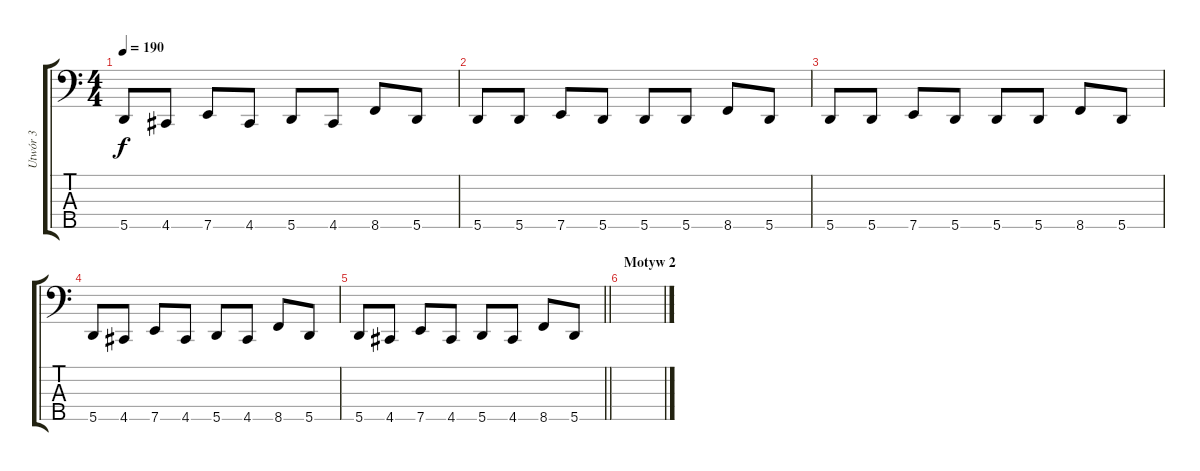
\track ("Utwór 3" "Utwór 3") {instrument electricbasspick}
\staff {score tabs}
\tuning (F2 C2 G1 D1 A0) {hide}
\ts (4 4)
\tempo 190
\clef f4
\ks c
5.5.8{dy f} 4.5.8 7.5.8 4.5.8 5.5.8 4.5.8 8.5.8 5.5.8 |
5.5.8 5.5.8 7.5.8 5.5.8 5.5.8 5.5.8 8.5.8 5.5.8 |
5.5.8 5.5.8 7.5.8 5.5.8 5.5.8 5.5.8 8.5.8 5.5.8 |
5.5.8 4.5.8 7.5.8 4.5.8 5.5.8 4.5.8 8.5.8 5.5.8 |
\barLineRight lightlight
5.5.8 4.5.8 7.5.8 4.5.8 5.5.8 4.5.8 8.5.8 5.5.8 |
\section ("" "Motyw 2")
